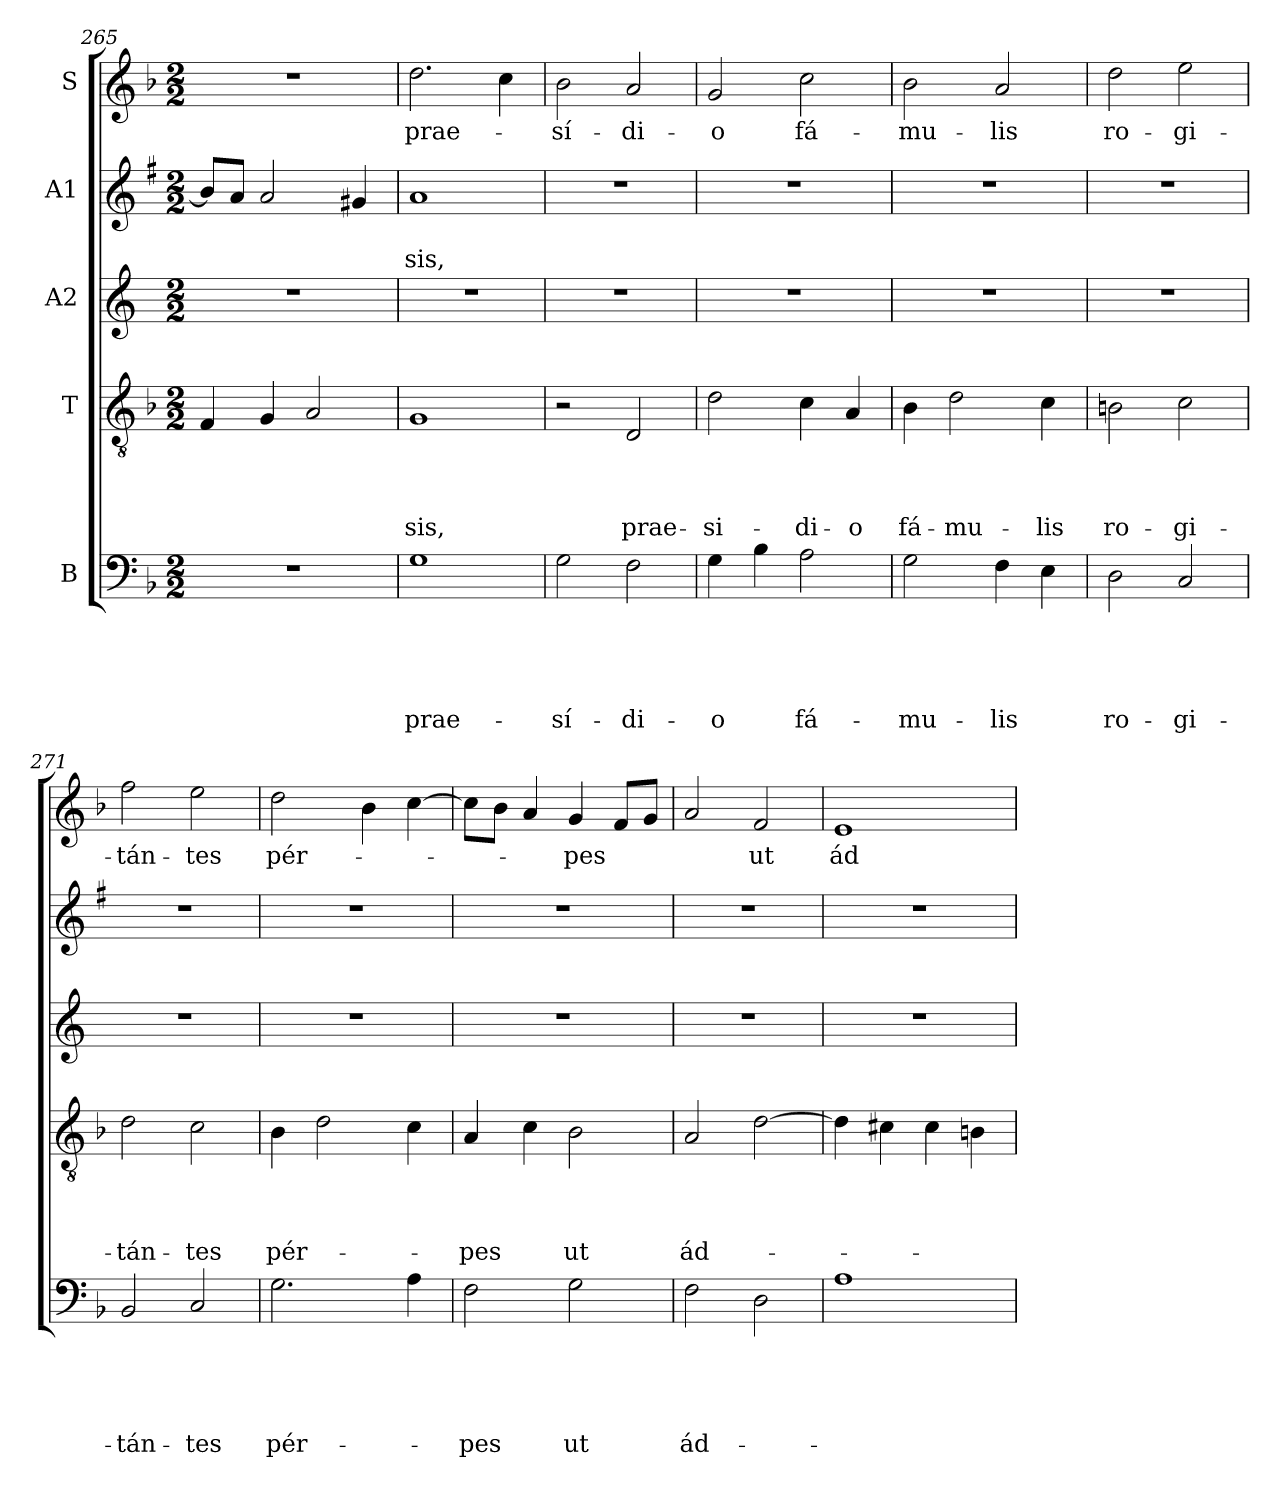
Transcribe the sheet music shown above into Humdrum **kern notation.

**kern	**text	**text	**text	**text	**text	**kern	**text	**text	**text	**text	**kern	**kern	**text	**text	**kern	**text
*part5	*part5	*part5	*part5	*part5	*part5	*part4	*part4	*part4	*part4	*part4	*part3	*part2	*part2	*part2	*part1	*part1
*staff5	*staff5	*staff5	*staff5	*staff5	*staff5	*staff4	*staff4	*staff4	*staff4	*staff4	*staff3	*staff2	*staff2	*staff2	*staff1	*staff1
*I"B	*	*	*	*	*	*I"T	*	*	*	*	*I"A2	*I"A1	*	*	*I"S	*
*clefF4	*	*	*	*	*	*clefGv2	*	*	*	*	*clefG2	*clefG2	*	*	*clefG2	*
*	*	*	*	*	*	*	*	*	*	*	*ITrd4c7	*ITrd1c2	*	*	*	*
*k[b-]	*	*	*	*	*	*k[b-]	*	*	*	*	*k[b-]	*k[b-]	*	*	*k[b-]	*
*F:	*	*	*	*	*	*F:	*	*	*	*	*F:	*F:	*	*	*F:	*
*M2/2	*	*	*	*	*	*M2/2	*	*	*	*	*M2/2	*M2/2	*	*	*M2/2	*
=265	=265	=265	=265	=265	=265	=265	=265	=265	=265	=265	=265	=265	=265	=265	=265	=265
1r	.	.	.	.	.	4F/	.	.	.	.	1r	8a/L]	.	.	1r	.
.	.	.	.	.	.	.	.	.	.	.	.	8g/J	.	.	.	.
.	.	.	.	.	.	4G/	.	.	.	.	.	2g/	.	.	.	.
.	.	.	.	.	.	2A/	.	.	.	.	.	.	.	.	.	.
.	.	.	.	.	.	.	.	.	.	.	.	4f#/	.	.	.	.
=266	=266	=266	=266	=266	=266	=266	=266	=266	=266	=266	=266	=266	=266	=266	=266	=266
!	!	!	!	!	!LO:LY:b	!	!	!	!	!LO:LY:b	!	!	!	!LO:LY:b	!	!LO:LY:b
1G	.	.	.	.	prae-	1G	.	.	.	-sis,	1r	1g	.	-sis,	2.dd\	prae-
.	.	.	.	.	.	.	.	.	.	.	.	.	.	.	4cc\	.
=267	=267	=267	=267	=267	=267	=267	=267	=267	=267	=267	=267	=267	=267	=267	=267	=267
!	!	!	!	!	!LO:LY:b	!	!	!	!	!	!	!	!	!	!	!LO:LY:b
2G\	.	.	.	.	-sí-	2r	.	.	.	.	1r	1r	.	.	2b-\	-sí-
!	!	!	!	!	!LO:LY:b	!	!	!	!	!LO:LY:b	!	!	!	!	!	!LO:LY:b
2F\	.	.	.	.	-di-	2D/	.	.	.	prae-	.	.	.	.	2a/	-di-
=268	=268	=268	=268	=268	=268	=268	=268	=268	=268	=268	=268	=268	=268	=268	=268	=268
!	!	!	!	!	!LO:LY:b	!	!	!	!	!LO:LY:b	!	!	!	!	!	!LO:LY:b
4G\	.	.	.	.	-o	2d\	.	.	.	-si-	1r	1r	.	.	2g/	-o
4B-\	.	.	.	.	.	.	.	.	.	.	.	.	.	.	.	.
!	!	!	!	!	!LO:LY:b	!	!	!	!	!LO:LY:b	!	!	!	!	!	!LO:LY:b
2A\	.	.	.	.	fá-	4c\	.	.	.	-di-	.	.	.	.	2cc\	fá-
!	!	!	!	!	!	!	!	!	!	!LO:LY:b	!	!	!	!	!	!
.	.	.	.	.	.	4A/	.	.	.	-o	.	.	.	.	.	.
!!LO:LB:g=z
=269	=269	=269	=269	=269	=269	=269	=269	=269	=269	=269	=269	=269	=269	=269	=269	=269
!	!	!	!	!	!LO:LY:b	!	!	!	!	!LO:LY:b	!	!	!	!	!	!LO:LY:b
2G\	.	.	.	.	-mu-	4B-\	.	.	.	fá-	1r	1r	.	.	2b-\	-mu-
!	!	!	!	!	!	!	!	!	!	!LO:LY:b	!	!	!	!	!	!
.	.	.	.	.	.	2d\	.	.	.	-mu-	.	.	.	.	.	.
!	!	!	!	!	!LO:LY:b	!	!	!	!	!	!	!	!	!	!	!LO:LY:b
4F\	.	.	.	.	-lis	.	.	.	.	.	.	.	.	.	2a/	-lis
!	!	!	!	!	!	!	!	!	!	!LO:LY:b	!	!	!	!	!	!
4E\	.	.	.	.	.	4c\	.	.	.	-lis	.	.	.	.	.	.
=270	=270	=270	=270	=270	=270	=270	=270	=270	=270	=270	=270	=270	=270	=270	=270	=270
!	!	!	!	!	!LO:LY:b	!	!	!	!	!LO:LY:b	!	!	!	!	!	!LO:LY:b
2D\	.	.	.	.	ro-	2Bn\	.	.	.	ro-	1r	1r	.	.	2dd\	ro-
!	!	!	!	!	!LO:LY:b	!	!	!	!	!LO:LY:b	!	!	!	!	!	!LO:LY:b
2C/	.	.	.	.	-gi-	2c\	.	.	.	-gi-	.	.	.	.	2ee\	-gi-
=271	=271	=271	=271	=271	=271	=271	=271	=271	=271	=271	=271	=271	=271	=271	=271	=271
!	!	!	!	!	!LO:LY:b	!	!	!	!	!LO:LY:b	!	!	!	!	!	!LO:LY:b
2BB-/	.	.	.	.	-tán-	2d\	.	.	.	-tán-	1r	1r	.	.	2ff\	-tán-
!	!	!	!	!	!LO:LY:b	!	!	!	!	!LO:LY:b	!	!	!	!	!	!LO:LY:b
2C/	.	.	.	.	-tes	2c\	.	.	.	-tes	.	.	.	.	2ee\	-tes
=272	=272	=272	=272	=272	=272	=272	=272	=272	=272	=272	=272	=272	=272	=272	=272	=272
!	!	!	!	!	!LO:LY:b	!	!	!	!	!LO:LY:b	!	!	!	!	!	!LO:LY:b
2.G\	.	.	.	.	pér-	4B-\	.	.	.	pér-	1r	1r	.	.	2dd\	pér-
.	.	.	.	.	.	2d\	.	.	.	.	.	.	.	.	.	.
.	.	.	.	.	.	.	.	.	.	.	.	.	.	.	4b-\	.
4A\	.	.	.	.	.	4c\	.	.	.	.	.	.	.	.	[4cc\	.
=273	=273	=273	=273	=273	=273	=273	=273	=273	=273	=273	=273	=273	=273	=273	=273	=273
!	!	!	!	!	!LO:LY:b	!	!	!	!	!LO:LY:b	!	!	!	!	!	!
2F\	.	.	.	.	-pes	4A/	.	.	.	-pes	1r	1r	.	.	8cc\L]	.
.	.	.	.	.	.	.	.	.	.	.	.	.	.	.	8b-\J	.
.	.	.	.	.	.	4c\	.	.	.	.	.	.	.	.	4a/	.
!	!	!	!	!	!LO:LY:b	!	!	!	!	!LO:LY:b	!	!	!	!	!	!LO:LY:b
2G\	.	.	.	.	ut	2B-\	.	.	.	ut	.	.	.	.	4g/	-pes
.	.	.	.	.	.	.	.	.	.	.	.	.	.	.	8f/L	.
.	.	.	.	.	.	.	.	.	.	.	.	.	.	.	8g/J	.
=274	=274	=274	=274	=274	=274	=274	=274	=274	=274	=274	=274	=274	=274	=274	=274	=274
!	!	!	!	!	!LO:LY:b	!	!	!	!	!LO:LY:b	!	!	!	!	!	!
2F\	.	.	.	.	ád-	2A/	.	.	.	ád-	1r	1r	.	.	2a/	.
!	!	!	!	!	!	!	!	!	!	!	!	!	!	!	!	!LO:LY:b
2D\	.	.	.	.	.	[2d\	.	.	.	.	.	.	.	.	2f/	ut
!!LO:PB:g=z
=275	=275	=275	=275	=275	=275	=275	=275	=275	=275	=275	=275	=275	=275	=275	=275	=275
!	!	!	!	!	!	!	!	!	!	!	!	!	!	!	!	!LO:LY:b
1A	.	.	.	.	.	4d\]	.	.	.	.	1r	1r	.	.	1e	ád-
.	.	.	.	.	.	4c#\	.	.	.	.	.	.	.	.	.	.
.	.	.	.	.	.	4c#\	.	.	.	.	.	.	.	.	.	.
.	.	.	.	.	.	4B\	.	.	.	.	.	.	.	.	.	.
=	=	=	=	=	=	=	=	=	=	=	=	=	=	=	=	=
*-	*-	*-	*-	*-	*-	*-	*-	*-	*-	*-	*-	*-	*-	*-	*-	*-
